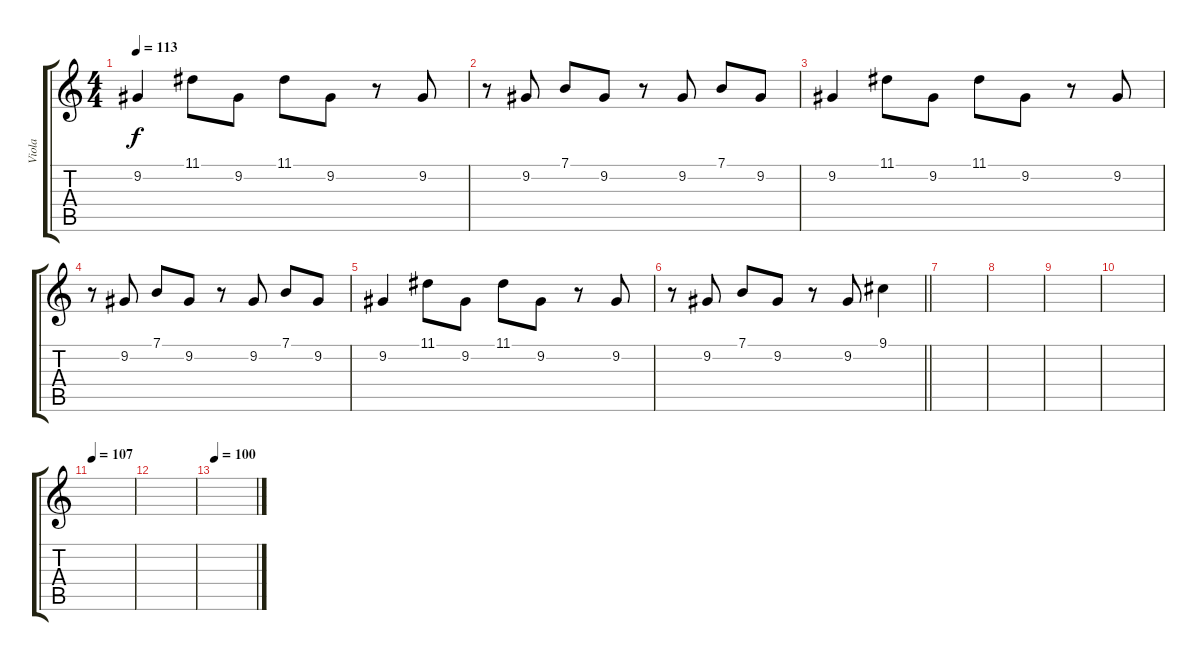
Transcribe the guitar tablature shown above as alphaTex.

\track ("Viola" "Viola") {instrument viola}
\staff {score tabs}
\tuning (E4 B3 G3 D3 A2 E2) {hide}
\ts (4 4)
\tempo 113
\clef g2
\ks c
9.2.4{dy f} 11.1.8 9.2.8 11.1.8 9.2.8 r.8 9.2.8 |
r.8 9.2.8 7.1.8 9.2.8 r.8 9.2.8 7.1.8 9.2.8 |
9.2.4 11.1.8 9.2.8 11.1.8 9.2.8 r.8 9.2.8 |
r.8 9.2.8 7.1.8 9.2.8 r.8 9.2.8 7.1.8 9.2.8 |
9.2.4 11.1.8 9.2.8 11.1.8 9.2.8 r.8 9.2.8 |
\barLineRight lightlight
r.8 9.2.8 7.1.8 9.2.8 r.8 9.2.8 9.1.4 |
|
|
|
|
\tempo 107
|
|
\tempo 100
